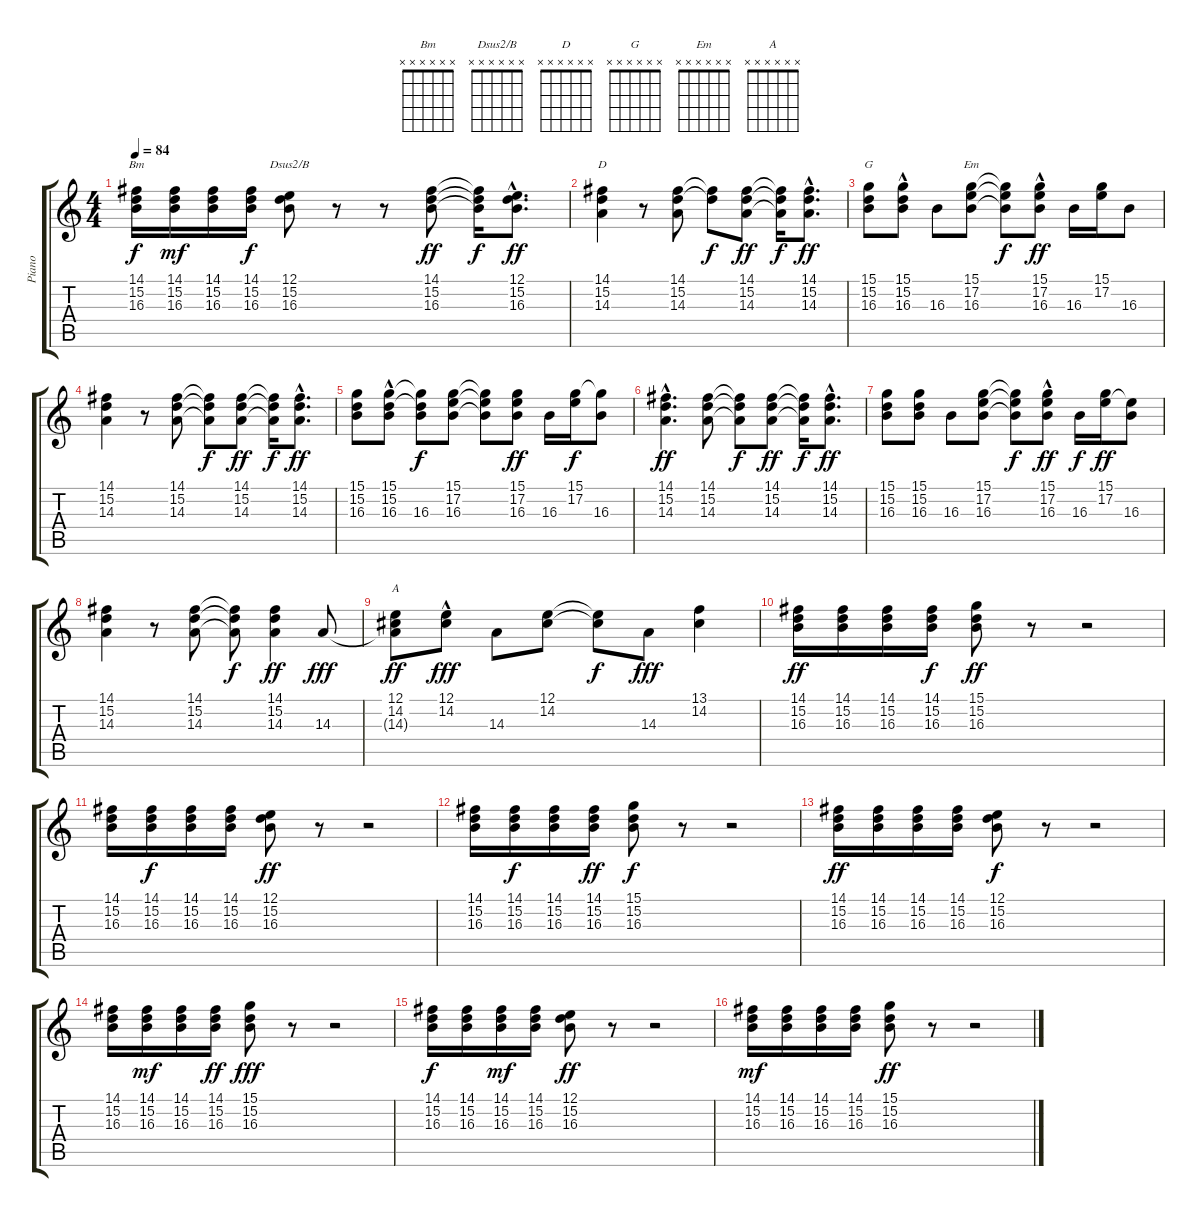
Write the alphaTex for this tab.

\track ("Piano" "Piano") {instrument acousticgrandpiano}
\staff {score tabs}
\tuning (E4 B3 G3 D3 A2 E2) {hide}
\chord ("Bm" x x x x x x) {firstfret 0}
\chord ("Dsus2/B" x x x x x x) {firstfret 0}
\chord ("D" x x x x x x) {firstfret 0}
\chord ("G" x x x x x x) {firstfret 0}
\chord ("Em" x x x x x x) {firstfret 0}
\chord ("A" x x x x x x) {firstfret 0}
\ts (4 4)
\tempo 84
\clef g2
\ks c
(14.1 15.2 16.3).16{ch "Bm" dy f} (14.1 15.2 16.3).16{dy mf} (14.1 15.2 16.3).16 (14.1 15.2 16.3).16{dy f} (12.1 15.2 16.3).8{ch "Dsus2/B"} r.8 r.8 (14.1 15.2 16.3).8{dy ff} (14.1{t} 15.2{t} 16.3{t}).16{dy f} (12.1{hac} 15.2{hac} 16.3{hac}).8{d dy ff} |
(14.1 15.2 14.3).4{ch "D"} r.8 (14.1 15.2 14.3).8 (14.1{t} 15.2{t}).8{dy f} (14.1 15.2 14.3).8{dy ff} (14.1{t} 15.2{t} 14.3{t}).16{dy f} (14.1{hac} 15.2{hac} 14.3{hac}).8{d dy ff} |
(15.1 15.2 16.3).8{ch "G"} (15.1 15.2 16.3{hac}).8 16.3.8 (15.1 17.2 16.3).8{ch "Em"} (15.1{t} 17.2{t} 16.3{t}).8{dy f} (15.1 17.2 16.3{hac}).8{dy ff} 16.3.16 (15.1 17.2).16 16.3.8 |
(14.1 15.2 14.3).4 r.8 (14.1 15.2 14.3).8 (14.1{t} 15.2{t} 14.3{t}).8{dy f} (14.1 15.2 14.3).8{dy ff} (14.1{t} 15.2{t} 14.3{t}).16{dy f} (14.1{hac} 15.2{hac} 14.3{hac}).8{d dy ff} |
(15.1 15.2 16.3).8 (15.1{hac} 15.2{hac} 16.3{hac}).8 (15.1{t} 15.2{t} 16.3).8{dy f} (15.1 17.2 16.3).8 (15.1{t} 17.2{t} 16.3{t}).8 (15.1 17.2 16.3).8{dy ff} 16.3.16 (15.1 17.2).16{dy f} (15.1{t} 16.3).8 |
(14.1{hac} 15.2{hac} 14.3{hac}).4{d dy ff} (14.1 15.2 14.3).8 (14.1{t} 15.2{t} 14.3{t}).8{dy f} (14.1 15.2 14.3).8{dy ff} (14.1{t} 15.2{t} 14.3{t}).16{dy f} (14.1{hac} 15.2{hac} 14.3{hac}).8{d dy ff} |
(15.1 15.2 16.3).8 (15.1 15.2 16.3).8 16.3.8 (15.1 17.2 16.3).8 (15.1{t} 17.2{t} 16.3{t}).8{dy f} (15.1 17.2 16.3{hac}).8{dy ff} 16.3.16{dy f} (15.1 17.2).16{dy ff} (17.2{t} 16.3).8 |
(14.1 15.2 14.3).4 r.8 (14.1 15.2 14.3).8 (14.1{t} 15.2{t} 14.3{t}).8{dy f} (14.1 15.2 14.3).4{dy ff} 14.3.8{dy fff} |
(12.1 14.2 14.3{t}).8{ch "A" dy ff} (12.1 14.2{hac}).8{dy fff} 14.3.8 (12.1 14.2).8 (12.1{t} 14.2{t}).8{dy f} 14.3.8{dy fff} (13.1 14.2).4 |
(14.1 15.2 16.3).16{dy ff} (14.1 15.2 16.3).16 (14.1 15.2 16.3).16 (14.1 15.2 16.3).16{dy f} (15.1 15.2 16.3).8{dy ff} r.8 r.2 |
(14.1 15.2 16.3).16 (14.1 15.2 16.3).16{dy f} (14.1 15.2 16.3).16 (14.1 15.2 16.3).16 (12.1 15.2 16.3).8{dy ff} r.8 r.2 |
(14.1 15.2 16.3).16 (14.1 15.2 16.3).16{dy f} (14.1 15.2 16.3).16 (14.1 15.2 16.3).16{dy ff} (15.1 15.2 16.3).8{dy f} r.8 r.2 |
(14.1 15.2 16.3).16{dy ff} (14.1 15.2 16.3).16 (14.1 15.2 16.3).16 (14.1 15.2 16.3).16 (12.1 15.2 16.3).8{dy f} r.8 r.2 |
(14.1 15.2 16.3).16 (14.1 15.2 16.3).16{dy mf} (14.1 15.2 16.3).16 (14.1 15.2 16.3).16{dy ff} (15.1 15.2 16.3).8{dy fff} r.8 r.2 |
(14.1 15.2 16.3).16{dy f} (14.1 15.2 16.3).16 (14.1 15.2 16.3).16{dy mf} (14.1 15.2 16.3).16 (12.1 15.2 16.3).8{dy ff} r.8 r.2 |
(14.1 15.2 16.3).16{dy mf} (14.1 15.2 16.3).16 (14.1 15.2 16.3).16 (14.1 15.2 16.3).16 (15.1 15.2 16.3).8{dy ff} r.8 r.2
